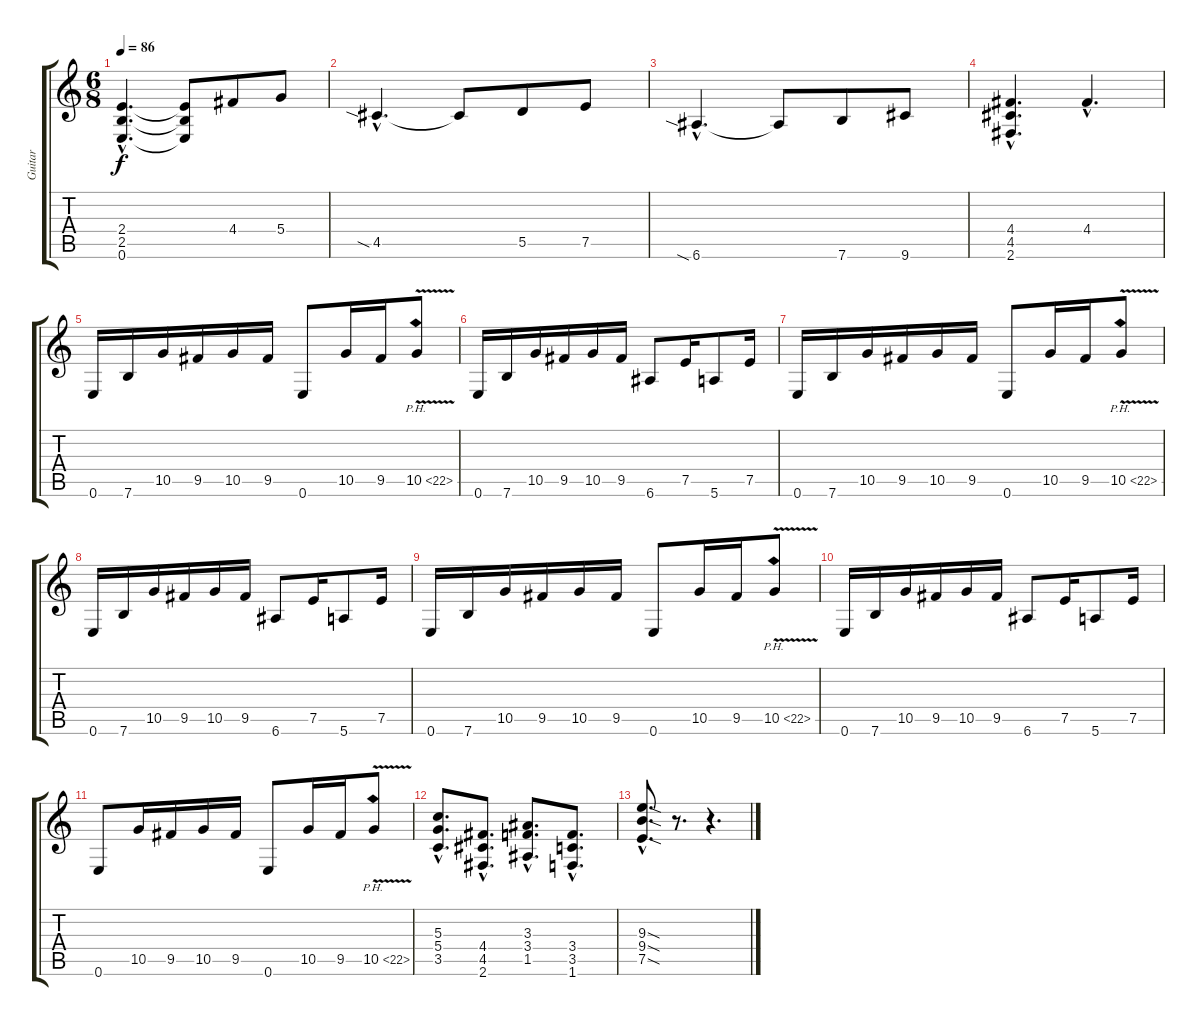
\track ("Guitar" "Guitar") {instrument distortionguitar}
\staff {score tabs}
\tuning (E4 B3 G3 D3 A2 E2) {hide}
\ts (6 8)
\tempo 86
\clef g2
\ks c
(2.4{hac} 2.5{hac} 0.6{hac}).4{d dy f} (2.4{t} 2.5{t} 0.6{t}).8 4.4.8 5.4.8 |
4.5{sia hac}.4{d} 4.5{t}.8 5.5.8 7.5.8 |
6.6{sia hac}.4{d} 6.6{t}.8 7.6.8 9.6.8 |
(4.4{hac} 4.5{hac} 2.6{hac}).4{d} 4.4{hac}.4{d} |
0.6.16 7.6.16 10.5.16 9.5.16 10.5.16 9.5.16 0.6.8 10.5.16 9.5.16 10.5{ph 12 v}.8 |
0.6.16 7.6.16 10.5.16 9.5.16 10.5.16 9.5.16 6.6.8 7.5.16 5.6.8 7.5.16 |
0.6.16 7.6.16 10.5.16 9.5.16 10.5.16 9.5.16 0.6.8 10.5.16 9.5.16 10.5{ph 12 v}.8 |
0.6.16 7.6.16 10.5.16 9.5.16 10.5.16 9.5.16 6.6.8 7.5.16 5.6.8 7.5.16 |
0.6.16 7.6.16 10.5.16 9.5.16 10.5.16 9.5.16 0.6.8 10.5.16 9.5.16 10.5{ph 12 v}.8 |
0.6.16 7.6.16 10.5.16 9.5.16 10.5.16 9.5.16 6.6.8 7.5.16 5.6.8 7.5.16 |
0.6.8 10.5.16 9.5.16 10.5.16 9.5.16 0.6.8 10.5.16 9.5.16 10.5{ph 12 v}.8 |
(5.3{hac} 5.4{hac} 3.5{hac}).8{d} (4.4{hac} 4.5{hac} 2.6{hac}).8{d} (3.3{hac} 3.4{hac} 1.5{hac}).8{d} (3.4{hac} 3.5{hac} 1.6{hac}).8{d} |
(9.3{sod hac} 9.4{sod hac} 7.5{sod hac}).8{d} r.8{d} r.4{d}
